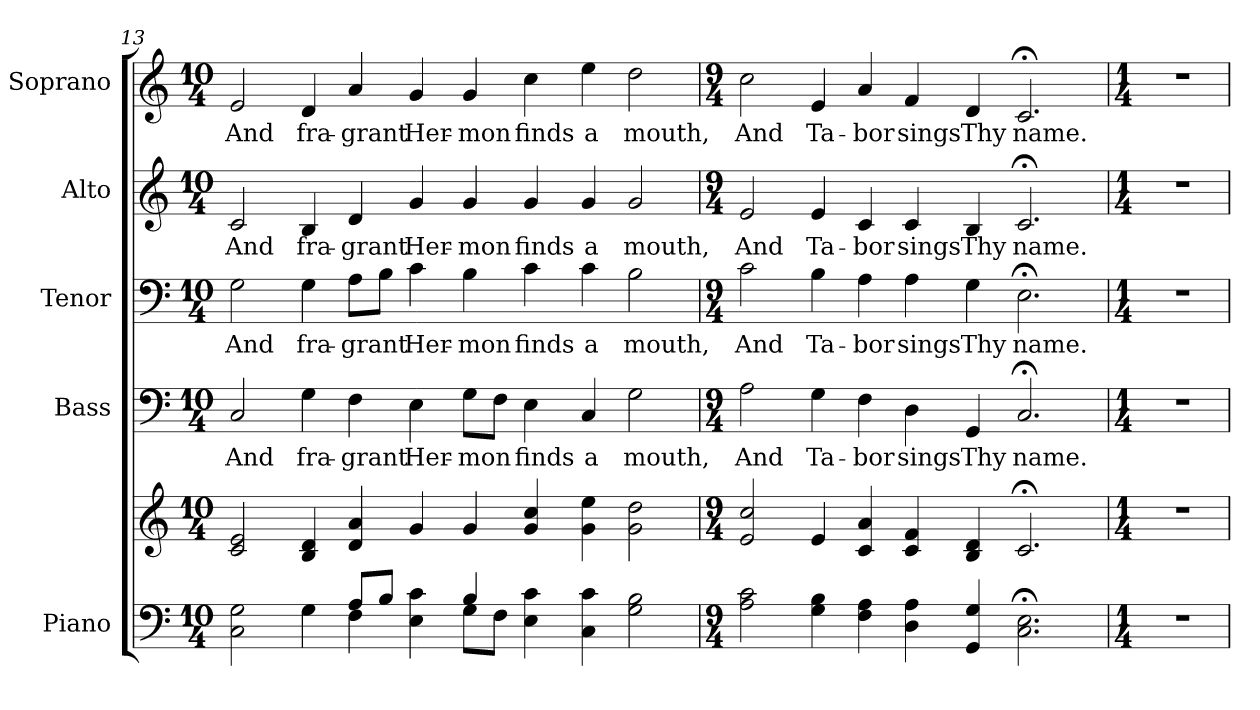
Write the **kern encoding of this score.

**kern	**kern	**kern	**text	**kern	**text	**kern	**text	**kern	**text
*part5	*part5	*part4	*part4	*part3	*part3	*part2	*part2	*part1	*part1
*staff6	*staff5	*staff4	*staff4	*staff3	*staff3	*staff2	*staff2	*staff1	*staff1
*I"Piano	*	*I"Bass	*	*I"Tenor	*	*I"Alto	*	*I"Soprano	*
*I'Pno.	*	*I'B.	*	*I'T.	*	*I'A.	*	*I'S.	*
!!LO:PB:g=z
*clefF4	*clefG2	*clefF4	*	*clefF4	*	*clefG2	*	*clefG2	*
*k[]	*k[]	*k[]	*	*k[]	*	*k[]	*	*k[]	*
*C:	*C:	*C:	*	*C:	*	*C:	*	*C:	*
*M10/4	*M10/4	*M10/4	*	*M10/4	*	*M10/4	*	*M10/4	*
=13	=13	=13	=13	=13	=13	=13	=13	=13	=13
*^	*	*	*	*	*	*	*	*	*
!	!	!	!	!LO:LY:b:color=#000000	!	!	!	!	!	!
!	!	!	!	!	!	!LO:LY:b:color=#000000	!	!	!	!
!	!	!	!	!	!	!	!	!LO:LY:b:color=#000000	!	!
!	!	!	!	!	!	!	!	!	!	!LO:LY:b:color=#000000
2Ci\ 2Gi	2ryy	2ci/ 2ei	2Ci/	And	2Gi\	And	2ci/	And	2ei/	And
!	!	!	!	!LO:LY:b:color=#000000	!	!	!	!	!	!
!	!	!	!	!	!	!LO:LY:b:color=#000000	!	!	!	!
!	!	!	!	!	!	!	!	!LO:LY:b:color=#000000	!	!
!	!	!	!	!	!	!	!	!	!	!LO:LY:b:color=#000000
4Gi\	4ryy	4Bi/ 4di	4Gi\	fra-	4Gi\	fra-	4Bi/	fra-	4di/	fra-
!	!	!	!	!LO:LY:b:color=#000000	!	!	!	!	!	!
!	!	!	!	!	!	!LO:LY:b:color=#000000	!	!	!	!
!	!	!	!	!	!	!	!	!LO:LY:b:color=#000000	!	!
!	!	!	!	!	!	!	!	!	!	!LO:LY:b:color=#000000
8Ai/L	4Fi\	4di/ 4ai	4Fi\	-grant	8Ai\L	-grant	4di/	-grant	4ai/	-grant
8Bi/J	.	.	.	.	8Bi\J	.	.	.	.	.
!	!	!	!	!LO:LY:b:color=#000000	!	!	!	!	!	!
!	!	!	!	!	!	!LO:LY:b:color=#000000	!	!	!	!
!	!	!	!	!	!	!	!	!LO:LY:b:color=#000000	!	!
!	!	!	!	!	!	!	!	!	!	!LO:LY:b:color=#000000
4Ei\ 4ci	4ryy	4gi/	4Ei\	Her-	4ci\	Her-	4gi/	Her-	4gi/	Her-
!	!	!	!	!LO:LY:b:color=#000000	!	!	!	!	!	!
!	!	!	!	!	!	!LO:LY:b:color=#000000	!	!	!	!
!	!	!	!	!	!	!	!	!LO:LY:b:color=#000000	!	!
!	!	!	!	!	!	!	!	!	!	!LO:LY:b:color=#000000
4Bi/	8Gi\L	4gi/	8Gi\L	-mon	4Bi\	-mon	4gi/	-mon	4gi/	-mon
.	8Fi\J	.	8Fi\J	.	.	.	.	.	.	.
!	!	!	!	!LO:LY:b:color=#000000	!	!	!	!	!	!
!	!	!	!	!	!	!LO:LY:b:color=#000000	!	!	!	!
!	!	!	!	!	!	!	!	!LO:LY:b:color=#000000	!	!
!	!	!	!	!	!	!	!	!	!	!LO:LY:b:color=#000000
4Ei\ 4ci	2ryy	4gi/ 4cci	4Ei\	finds	4ci\	finds	4gi/	finds	4cci\	finds
!	!	!	!	!LO:LY:b:color=#000000	!	!	!	!	!	!
!	!	!	!	!	!	!LO:LY:b:color=#000000	!	!	!	!
!	!	!	!	!	!	!	!	!LO:LY:b:color=#000000	!	!
!	!	!	!	!	!	!	!	!	!	!LO:LY:b:color=#000000
4Ci\ 4ci	.	4gi\ 4eei	4Ci/	a	4ci\	a	4gi/	a	4eei\	a
!	!	!	!	!LO:LY:b:color=#000000	!	!	!	!	!	!
!	!	!	!	!	!	!LO:LY:b:color=#000000	!	!	!	!
!	!	!	!	!	!	!	!	!LO:LY:b:color=#000000	!	!
!	!	!	!	!	!	!	!	!	!	!LO:LY:b:color=#000000
2Gi\ 2Bi	2ryy	2gi\ 2ddi	2Gi\	mouth,	2Bi\	mouth,	2gi/	mouth,	2ddi\	mouth,
*v	*v	*	*	*	*	*	*	*	*	*
=14	=14	=14	=14	=14	=14	=14	=14	=14	=14
*M9/4	*M9/4	*M9/4	*	*M9/4	*	*M9/4	*	*M9/4	*
*^	*	*	*	*	*	*	*	*	*
!	!	!	!	!LO:LY:b:color=#000000	!	!	!	!	!	!
*v	*v	*	*	*	*	*	*	*	*	*
*^	*	*	*	*	*	*	*	*	*
!	!	!	!	!	!	!LO:LY:b:color=#000000	!	!	!	!
*v	*v	*	*	*	*	*	*	*	*	*
*^	*	*	*	*	*	*	*	*	*
!	!	!	!	!	!	!	!	!LO:LY:b:color=#000000	!	!
*v	*v	*	*	*	*	*	*	*	*	*
*^	*	*	*	*	*	*	*	*	*
!	!	!	!	!	!	!	!	!	!	!LO:LY:b:color=#000000
*v	*v	*	*	*	*	*	*	*	*	*
2Ai\ 2ci	2ei/ 2cci	2Ai\	And	2ci\	And	2ei/	And	2cci\	And
!	!	!	!LO:LY:b:color=#000000	!	!	!	!	!	!
!	!	!	!	!	!LO:LY:b:color=#000000	!	!	!	!
!	!	!	!	!	!	!	!LO:LY:b:color=#000000	!	!
!	!	!	!	!	!	!	!	!	!LO:LY:b:color=#000000
4Gi\ 4Bi	4ei/	4Gi\	Ta-	4Bi\	Ta-	4ei/	Ta-	4ei/	Ta-
!	!	!	!LO:LY:b:color=#000000	!	!	!	!	!	!
!	!	!	!	!	!LO:LY:b:color=#000000	!	!	!	!
!	!	!	!	!	!	!	!LO:LY:b:color=#000000	!	!
!	!	!	!	!	!	!	!	!	!LO:LY:b:color=#000000
4Fi\ 4Ai	4ci/ 4ai	4Fi\	-bor	4Ai\	-bor	4ci/	-bor	4ai/	-bor
!	!	!	!LO:LY:b:color=#000000	!	!	!	!	!	!
!	!	!	!	!	!LO:LY:b:color=#000000	!	!	!	!
!	!	!	!	!	!	!	!LO:LY:b:color=#000000	!	!
!	!	!	!	!	!	!	!	!	!LO:LY:b:color=#000000
4Di\ 4Ai	4ci/ 4fi	4Di\	sings	4Ai\	sings	4ci/	sings	4fi/	sings
!	!	!	!LO:LY:b:color=#000000	!	!	!	!	!	!
!	!	!	!	!	!LO:LY:b:color=#000000	!	!	!	!
!	!	!	!	!	!	!	!LO:LY:b:color=#000000	!	!
!	!	!	!	!	!	!	!	!	!LO:LY:b:color=#000000
4GGi/ 4Gi	4Bi/ 4di	4GGi/	Thy	4Gi\	Thy	4Bi/	Thy	4di/	Thy
!	!	!	!LO:LY:b:color=#000000	!	!	!	!	!	!
!	!	!	!	!	!LO:LY:b:color=#000000	!	!	!	!
!	!	!	!	!	!	!	!LO:LY:b:color=#000000	!	!
!	!	!	!	!	!	!	!	!	!LO:LY:b:color=#000000
2.Ci\; 2.Ei;	2.c;i/	2.C;i/	name.	2.E;i\	name.	2.c;i/	name.	2.c;i/	name.
!!LO:PB:g=z
=15	=15	=15	=15	=15	=15	=15	=15	=15	=15
*M1/4	*M1/4	*M1/4	*	*M1/4	*	*M1/4	*	*M1/4	*
!LO:N:vis=1	!LO:N:vis=1	!LO:N:vis=1	!	!LO:N:vis=1	!	!LO:N:vis=1	!	!LO:N:vis=1	!
4r	4r	4r	.	4r	.	4r	.	4r	.
=	=	=	=	=	=	=	=	=	=
*-	*-	*-	*-	*-	*-	*-	*-	*-	*-
